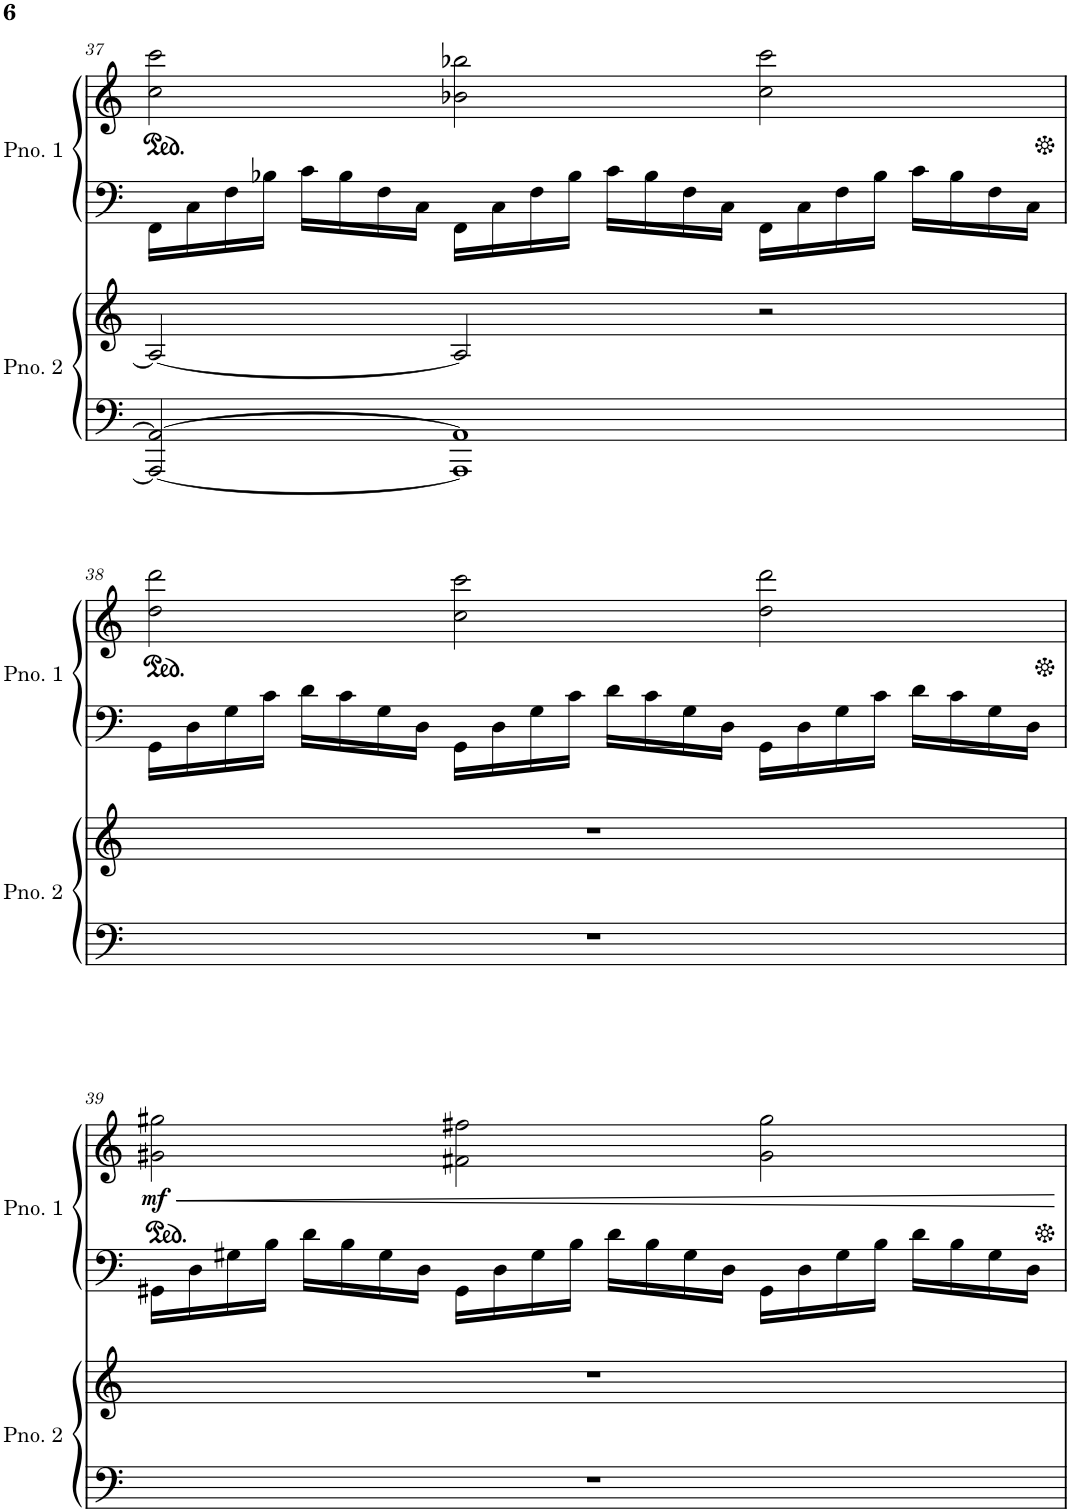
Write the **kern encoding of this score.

**kern	**kern	**kern	**kern	**dynam
*part2	*part2	*part1	*part1	*part1
*staff4	*staff3	*staff2	*staff1	*staff1/2
*I"Piano 2	*	*I"Piano 1	*	*
*I'Pno. 2	*	*I'Pno. 1	*	*
!!LO:PB:g=z
*clefF4	*clefG2	*clefF4	*clefG2	*
*k[]	*k[]	*k[]	*k[]	*
*M3/2	*M3/2	*M3/2	*M3/2	*
*	*	*	*ped	*
=37	=37	=37	=37	=37
2AAA/_ 2AA/_	2A/_	16FF\LL	2cc\ 2ccc\	.
.	.	16C\	.	.
.	.	16F\	.	.
.	.	16B-X\JJ	.	.
.	.	16c\LL	.	.
.	.	16B-\	.	.
.	.	16F\	.	.
.	.	16C\JJ	.	.
1AAA] 1AA]	2A/]	16FF\LL	2b-X\ 2bb-X\	.
.	.	16C\	.	.
.	.	16F\	.	.
.	.	16B-\JJ	.	.
.	.	16c\LL	.	.
.	.	16B-\	.	.
.	.	16F\	.	.
.	.	16C\JJ	.	.
.	2r	16FF\LL	2cc\ 2ccc\	.
.	.	16C\	.	.
.	.	16F\	.	.
.	.	16B-\JJ	.	.
.	.	16c\LL	.	.
.	.	16B-\	.	.
.	.	16F\	.	.
.	.	16C\JJ	.	.
!!LO:LB:g=z
=38	=38	=38	=38	=38
*	*	*	*Xped	*
*	*	*	*ped	*
1.r	1.r	16GG\LL	2dd\ 2ddd\	.
.	.	16D\	.	.
.	.	16G\	.	.
.	.	16c\JJ	.	.
.	.	16d\LL	.	.
.	.	16c\	.	.
.	.	16G\	.	.
.	.	16D\JJ	.	.
.	.	16GG\LL	2cc\ 2ccc\	.
.	.	16D\	.	.
.	.	16G\	.	.
.	.	16c\JJ	.	.
.	.	16d\LL	.	.
.	.	16c\	.	.
.	.	16G\	.	.
.	.	16D\JJ	.	.
.	.	16GG\LL	2dd\ 2ddd\	.
.	.	16D\	.	.
.	.	16G\	.	.
.	.	16c\JJ	.	.
.	.	16d\LL	.	.
.	.	16c\	.	.
.	.	16G\	.	.
.	.	16D\JJ	.	.
!!LO:LB:g=z
=39	=39	=39	=39	=39
*	*	*	*Xped	*
*	*	*	*ped	*
!	!	!	!	!LO:DY:b
1.r	1.r	16GG#X\LL	2g#X\ 2gg#X\	mf
.	.	16D\	.	.
.	.	16G#X\	.	.
.	.	16B\JJ	.	.
.	.	16d\LL	.	.
.	.	16B\	.	.
.	.	16G#\	.	.
.	.	16D\JJ	.	.
!	!	!	!	!LO:HP:b
.	.	16GG#\LL	2f#X\ 2ff#X\	<
.	.	16D\	.	.
.	.	16G#\	.	.
.	.	16B\JJ	.	.
.	.	16d\LL	.	.
.	.	16B\	.	.
.	.	16G#\	.	.
.	.	16D\JJ	.	.
.	.	16GG#\LL	2g#\ 2gg#\	.
.	.	16D\	.	.
.	.	16G#\	.	.
.	.	16B\JJ	.	.
.	.	16d\LL	.	.
.	.	16B\	.	.
.	.	16G#\	.	.
.	.	16D\JJ	.	.
.	.	.	.	[
*	*	*	*Xped	*
=	=	=	=	=
*-	*-	*-	*-	*-
